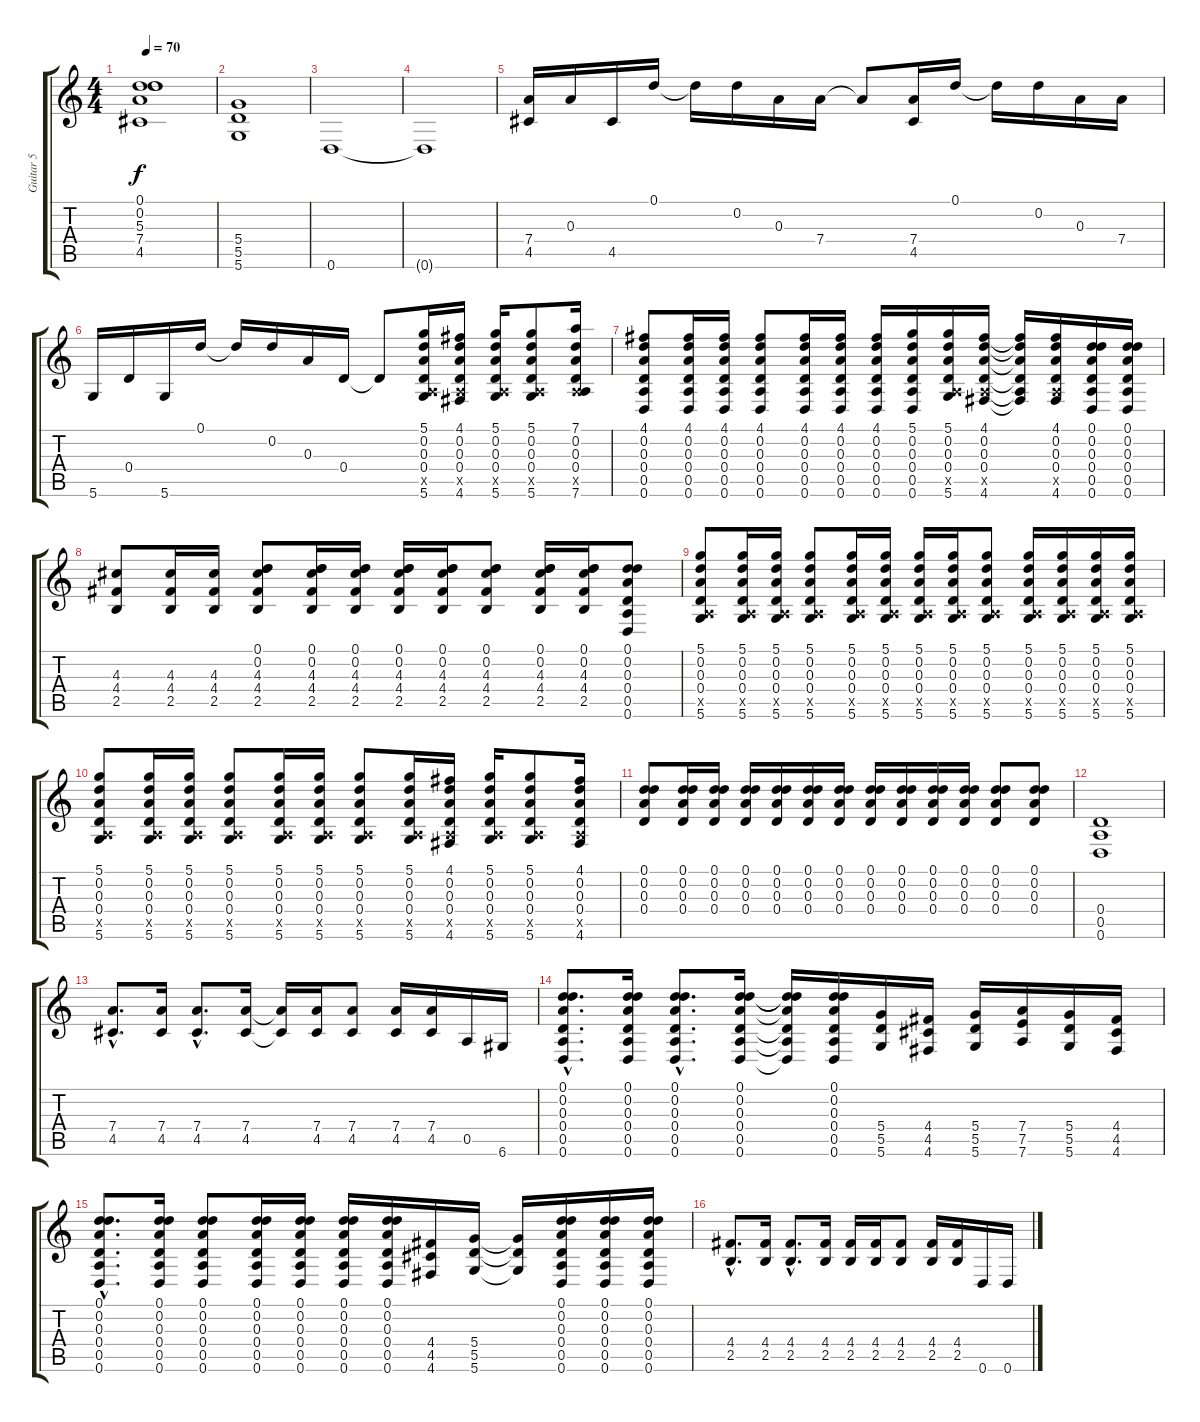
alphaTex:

\track ("Guitar 5" "Guitar 5") {instrument distortionguitar}
\staff {score tabs}
\tuning (D4 D4 A3 D3 A2 D2) {hide}
\ts (4 4)
\tempo 70
\clef g2
\ks c
(0.1 0.2 5.3 7.4 4.5).1{dy f} |
(5.4 5.5 5.6).1 |
0.6.1 |
0.6{t}.1 |
(7.4 4.5).16 0.3.16 4.5.16 0.1.16 0.1{t}.16 0.2.16 0.3.16 7.4.16 7.4{t}.8 (7.4 4.5).16 0.1.16 0.1{t}.16 0.2.16 0.3.16 7.4.16 |
5.6.16 0.4.16 5.6.16 0.1.16 0.1{t}.16 0.2.16 0.3.16 0.4.16 0.4{t}.8 (5.1 0.2 0.3 0.4 0.5{x} 5.6).16 (4.1 0.2 0.3 0.4 0.5{x} 4.6).16 (5.1 0.2 0.3 0.4 0.5{x} 5.6).16 (5.1 0.2 0.3 0.4 0.5{x} 5.6).8 (7.1 0.2 0.3 0.4 0.5{x} 7.6).16 |
(4.1 0.2 0.3 0.4 0.5 0.6).8 (4.1 0.2 0.3 0.4 0.5 0.6).16 (4.1 0.2 0.3 0.4 0.5 0.6).16 (4.1 0.2 0.3 0.4 0.5 0.6).8 (4.1 0.2 0.3 0.4 0.5 0.6).16 (4.1 0.2 0.3 0.4 0.5 0.6).16 (4.1 0.2 0.3 0.4 0.5 0.6).16 (5.1 0.2 0.3 0.4 0.5 0.6).16 (5.1 0.2 0.3 0.4 0.5{x} 5.6).16 (4.1 0.2 0.3 0.4 0.5{x} 4.6).16 (4.1{t} 0.2{t} 0.3{t} 0.4{t} 0.5{t} 4.6{t}).16 (4.1 0.2 0.3 0.4 0.5{x} 4.6).16 (0.1 0.2 0.3 0.4 0.5 0.6).16 (0.1 0.2 0.3 0.4 0.5 0.6).16 |
(4.3 4.4 2.5).8 (4.3 4.4 2.5).16 (4.3 4.4 2.5).16 (0.1 0.2 4.3 4.4 2.5).8 (0.1 0.2 4.3 4.4 2.5).16 (0.1 0.2 4.3 4.4 2.5).16 (0.1 0.2 4.3 4.4 2.5).16 (0.1 0.2 4.3 4.4 2.5).16 (0.1 0.2 4.3 4.4 2.5).8 (0.1 0.2 4.3 4.4 2.5).16 (0.1 0.2 4.3 4.4 2.5).16 (0.1 0.2 0.3 0.4 0.5 0.6).8 |
(5.1 0.2 0.3 0.4 0.5{x} 5.6).8 (5.1 0.2 0.3 0.4 0.5{x} 5.6).16 (5.1 0.2 0.3 0.4 0.5{x} 5.6).16 (5.1 0.2 0.3 0.4 0.5{x} 5.6).8 (5.1 0.2 0.3 0.4 0.5{x} 5.6).16 (5.1 0.2 0.3 0.4 0.5{x} 5.6).16 (5.1 0.2 0.3 0.4 0.5{x} 5.6).16 (5.1 0.2 0.3 0.4 0.5{x} 5.6).16 (5.1 0.2 0.3 0.4 0.5{x} 5.6).8 (5.1 0.2 0.3 0.4 0.5{x} 5.6).16 (5.1 0.2 0.3 0.4 0.5{x} 5.6).16 (5.1 0.2 0.3 0.4 0.5{x} 5.6).16 (5.1 0.2 0.3 0.4 0.5{x} 5.6).16 |
(5.1 0.2 0.3 0.4 0.5{x} 5.6).8 (5.1 0.2 0.3 0.4 0.5{x} 5.6).16 (5.1 0.2 0.3 0.4 0.5{x} 5.6).16 (5.1 0.2 0.3 0.4 0.5{x} 5.6).8 (5.1 0.2 0.3 0.4 0.5{x} 5.6).16 (5.1 0.2 0.3 0.4 0.5{x} 5.6).16 (5.1 0.2 0.3 0.4 0.5{x} 5.6).8 (5.1 0.2 0.3 0.4 0.5{x} 5.6).16 (4.1 0.2 0.3 0.4 0.5{x} 4.6).16 (5.1 0.2 0.3 0.4 0.5{x} 5.6).16 (5.1 0.2 0.3 0.4 0.5{x} 5.6).8 (4.1 0.2 0.3 0.4 0.5{x} 4.6).16 |
(0.1 0.2 0.3 0.4).8 (0.1 0.2 0.3 0.4).16 (0.1 0.2 0.3 0.4).16 (0.1 0.2 0.3 0.4).16 (0.1 0.2 0.3 0.4).16 (0.1 0.2 0.3 0.4).16 (0.1 0.2 0.3 0.4).16 (0.1 0.2 0.3 0.4).16 (0.1 0.2 0.3 0.4).16 (0.1 0.2 0.3 0.4).16 (0.1 0.2 0.3 0.4).16 (0.1 0.2 0.3 0.4).8 (0.1 0.2 0.3 0.4).8 |
(0.4 0.5 0.6).1 |
(7.4{hac} 4.5{hac}).8{d} (7.4 4.5).16 (7.4{hac} 4.5{hac}).8{d} (7.4 4.5).16 (7.4{t} 4.5{t}).16 (7.4 4.5).16 (7.4 4.5).8 (7.4 4.5).16 (7.4 4.5).16 0.5.16 6.6.16 |
(0.1{hac} 0.2{hac} 0.3{hac} 0.4{hac} 0.5{hac} 0.6{hac}).8{d} (0.1 0.2 0.3 0.4 0.5 0.6).16 (0.1{hac} 0.2{hac} 0.3{hac} 0.4{hac} 0.5{hac} 0.6{hac}).8{d} (0.1 0.2 0.3 0.4 0.5 0.6).16 (0.1{t} 0.2{t} 0.3{t} 0.4{t} 0.5{t} 0.6{t}).16 (0.1 0.2 0.3 0.4 0.5 0.6).16 (5.4 5.5 5.6).16 (4.4 4.5 4.6).16 (5.4 5.5 5.6).16 (7.4 7.5 7.6).16 (5.4 5.5 5.6).16 (4.4 4.5 4.6).16 |
(0.1{hac} 0.2{hac} 0.3{hac} 0.4{hac} 0.5{hac} 0.6{hac}).8{d} (0.1 0.2 0.3 0.4 0.5 0.6).16 (0.1 0.2 0.3 0.4 0.5 0.6).8 (0.1 0.2 0.3 0.4 0.5 0.6).16 (0.1 0.2 0.3 0.4 0.5 0.6).16 (0.1 0.2 0.3 0.4 0.5 0.6).16 (0.1 0.2 0.3 0.4 0.5 0.6).16 (4.4 4.5 4.6).16 (5.4 5.5 5.6).16 (5.4{t} 5.5{t} 5.6{t}).16 (0.1 0.2 0.3 0.4 0.5 0.6).16 (0.1 0.2 0.3 0.4 0.5 0.6).16 (0.1 0.2 0.3 0.4 0.5 0.6).16 |
(4.4{hac} 2.5{hac}).8{d} (4.4 2.5).16 (4.4{hac} 2.5{hac}).8{d} (4.4 2.5).16 (4.4 2.5).16 (4.4 2.5).16 (4.4 2.5).8 (4.4 2.5).16 (4.4 2.5).16 0.6.16 0.6.16
